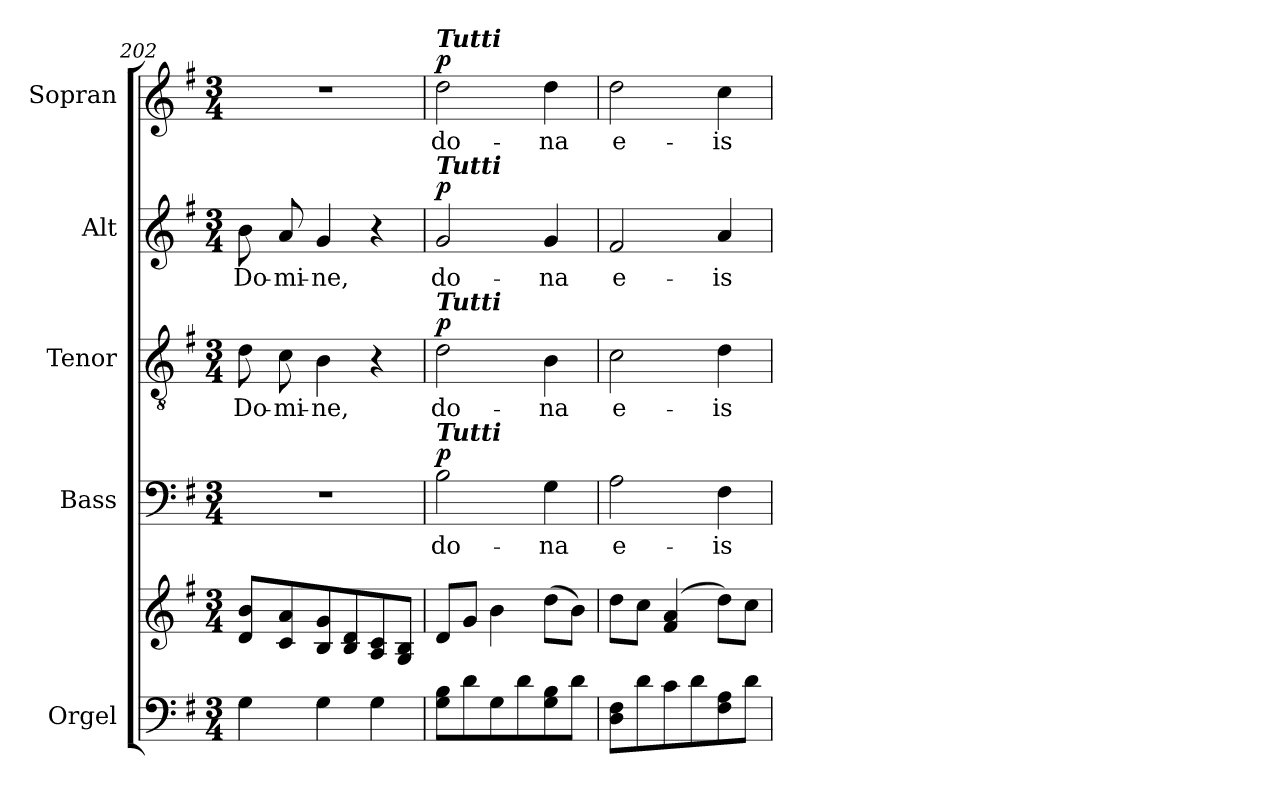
**kern	**kern	**kern	**text	**dynam	**kern	**text	**dynam	**kern	**text	**dynam	**kern	**text	**dynam
*part5	*part5	*part4	*part4	*part4	*part3	*part3	*part3	*part2	*part2	*part2	*part1	*part1	*part1
*staff6	*staff5	*staff4	*staff4	*staff4	*staff3	*staff3	*staff3	*staff2	*staff2	*staff2	*staff1	*staff1	*staff1
*I"Orgel	*	*I"Bass	*	*	*I"Tenor	*	*	*I"Alt	*	*	*I"Sopran	*	*
*I'Org.	*	*I'B.	*	*	*I'T.	*	*	*I'A.	*	*	*I'S.	*	*
*clefF4	*clefG2	*clefF4	*	*	*clefGv2	*	*	*clefG2	*	*	*clefG2	*	*
*k[f#]	*k[f#]	*k[f#]	*	*	*k[f#]	*	*	*k[f#]	*	*	*k[f#]	*	*
*G:	*G:	*G:	*	*	*G:	*	*	*G:	*	*	*G:	*	*
*M3/4	*M3/4	*M3/4	*	*	*M3/4	*	*	*M3/4	*	*	*M3/4	*	*
=202	=202	=202	=202	=202	=202	=202	=202	=202	=202	=202	=202	=202	=202
!	!	!	!	!	!	!LO:LY:b	!	!	!LO:LY:b	!	!	!	!
4G\	8d/ 8b/L	2.r	.	.	8d\	Do-	.	8b\	Do-	.	2.r	.	.
!	!	!	!	!	!	!LO:LY:b	!	!	!LO:LY:b	!	!	!	!
.	8c/ 8a/	.	.	.	8c\	-mi-	.	8a/	-mi-	.	.	.	.
!	!	!	!	!	!	!LO:LY:b	!	!	!LO:LY:b	!	!	!	!
4G\	8B/ 8g/	.	.	.	4B\	-ne,	.	4g/	-ne,	.	.	.	.
.	8B/ 8d/	.	.	.	.	.	.	.	.	.	.	.	.
4G\	8A/ 8c/	.	.	.	4r	.	.	4r	.	.	.	.	.
.	8G/ 8B/J	.	.	.	.	.	.	.	.	.	.	.	.
=203	=203	=203	=203	=203	=203	=203	=203	=203	=203	=203	=203	=203	=203
!	!	!	!	!	!	!	!	!	!	!	!LO:TX:a:Bi:t=Tutti	!	!
!	!	!	!	!	!	!	!	!LO:TX:a:Bi:t=Tutti	!	!	!	!	!
!	!	!	!	!	!LO:TX:a:Bi:t=Tutti	!	!	!	!	!	!	!	!
!	!	!LO:TX:a:Bi:t=Tutti	!	!	!	!	!	!	!	!	!	!	!
!	!	!	!LO:LY:b	!LO:DY:a	!	!LO:LY:b	!LO:DY:a	!	!LO:LY:b	!LO:DY:a	!	!LO:LY:b	!LO:DY:a
8G\ 8B\L	8d/L	2B\	do-	p	2d\	do-	p	2g/	do-	p	2dd\	do-	p
8d\	8g/J	.	.	.	.	.	.	.	.	.	.	.	.
8G\	4b\	.	.	.	.	.	.	.	.	.	.	.	.
8d\	.	.	.	.	.	.	.	.	.	.	.	.	.
!	!	!	!LO:LY:b	!	!	!LO:LY:b	!	!	!LO:LY:b	!	!	!LO:LY:b	!
8G\ 8B\	(>8dd\L	4G\	-na	.	4B\	-na	.	4g/	-na	.	4dd\	-na	.
8d\J	8b\J)	.	.	.	.	.	.	.	.	.	.	.	.
=204	=204	=204	=204	=204	=204	=204	=204	=204	=204	=204	=204	=204	=204
!	!	!	!LO:LY:b	!	!	!LO:LY:b	!	!	!LO:LY:b	!	!	!LO:LY:b	!
8D\ 8F#\L	8dd\L	2A\	e-	.	2c\	e-	.	2f#/	e-	.	2dd\	e-	.
8d\	8cc\J	.	.	.	.	.	.	.	.	.	.	.	.
8c\	(4f#/ 4a/	.	.	.	.	.	.	.	.	.	.	.	.
8d\	.	.	.	.	.	.	.	.	.	.	.	.	.
!	!	!	!LO:LY:b	!	!	!LO:LY:b	!	!	!LO:LY:b	!	!	!LO:LY:b	!
8F#\ 8A\	8dd\L)	4F#\	-is	.	4d\	-is	.	4a/	-is	.	4cc\	-is	.
8d\J	8cc\J	.	.	.	.	.	.	.	.	.	.	.	.
=	=	=	=	=	=	=	=	=	=	=	=	=	=
*-	*-	*-	*-	*-	*-	*-	*-	*-	*-	*-	*-	*-	*-
